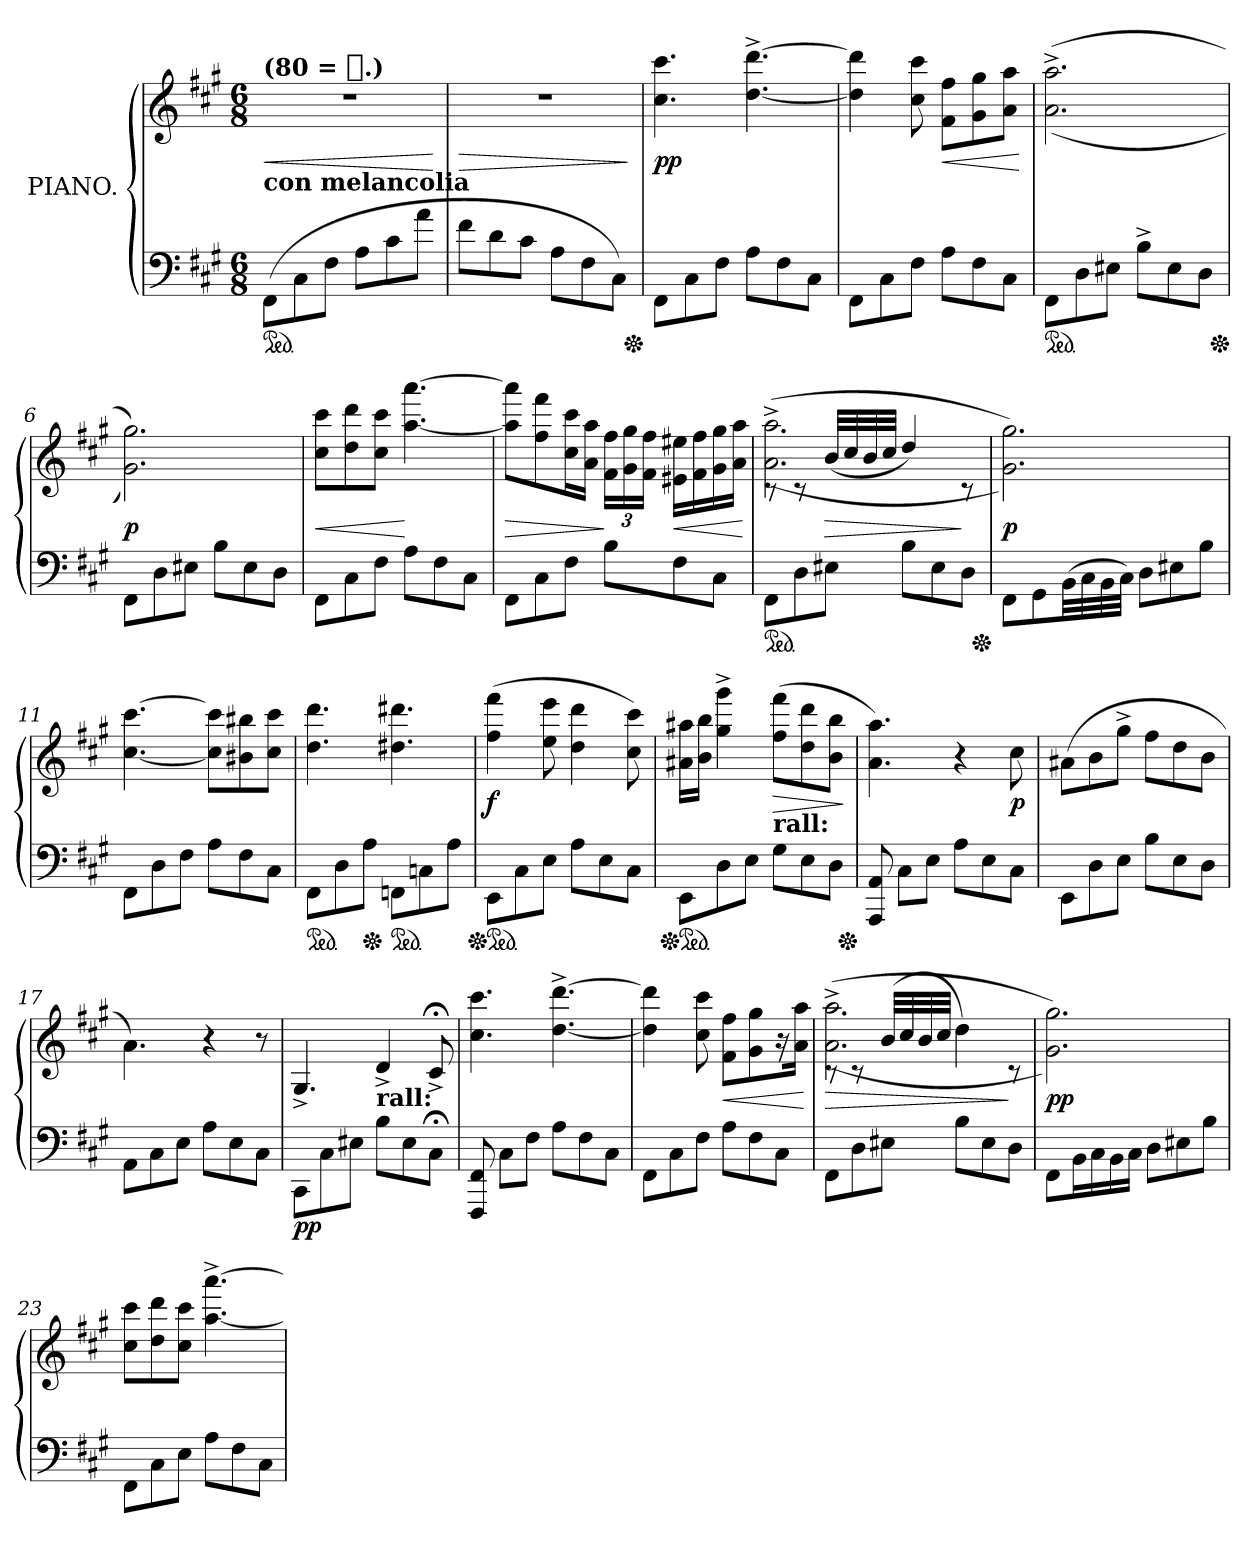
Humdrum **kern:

**kern	**dynam	**kern	**dynam
*part2	*part2	*part1	*part1
*staff2	*staff2	*staff1	*staff1
*I"PIANO.	*	*I"PIANO.	*
*clefF4	*	*clefG2	*
*k[f#c#g#]	*	*k[f#c#g#]	*
*f#:	*	*f#:	*
*M6/8	*	*M6/8	*
=1	=1	=1	=1
!	!	!LO:TX:b:B:t=con melancolia	!
!	!	!LO:TX:a:B:t=(80 = [quarter].)	!
!	!	!	!LO:HP:b
*ped	*	*	*
(8FF#\L	.	2.r	<
8C#\	.	.	.
8F#\J	.	.	.
8A\L	.	.	.
8c#\	.	.	.
8a\J	.	.	.
.	.	.	[
=2	=2	=2	=2
!	!	!	!LO:HP:b
8f#\L	.	2.r	>
8d\	.	.	.
8c#\J	.	.	.
8A\L	.	.	.
8F#\	.	.	.
8C#\J)	.	.	.
.	.	.	]
*Xped	*	*	*
=3	=3	=3	=3
8FF#\L	.	4.cc#\ 4.ccc#\	pp
8C#\	.	.	.
8F#\J	.	.	.
8A\L	.	[4.dd^<\ [4.ddd^<\	.
8F#\	.	.	.
8C#\J	.	.	.
=4	=4	=4	=4
8FF#\L	.	4dd]\ 4ddd]\	.
8C#\	.	.	.
8F#\J	.	8cc#\ 8ccc#\	.
!	!	!	!LO:HP:b
8A\L	.	8f#\ 8ff#\L	<
8F#\	.	8g#\ 8gg#\	.
8C#\J	.	8a\ 8aa\J	.
.	.	.	[
=5	=5	=5	=5
*ped	*	*	*
8FF#\L	.	(<(>2.a^<\ 2.aa^<\	.
8D\	.	.	.
8E#X\J	.	.	.
8B^\L	.	.	.
8E#\	.	.	.
8D\J	.	.	.
*Xped	*	*	*
=6	=6	=6	=6
8FF#\L	.	2.g#\ 2.gg#\))	p
8D\	.	.	.
8E#X\J	.	.	.
8B\L	.	.	.
8E#\	.	.	.
8D\J	.	.	.
=7	=7	=7	=7
!	!	!	!LO:HP:b
8FF#\L	.	8cc#\ 8ccc#\L	<
8C#\	.	8dd\ 8ddd\	.
8F#\J	.	8cc#\ 8ccc#\J	.
8A\L	.	[4.aa\ [4.aaa\	[
8F#\	.	.	.
8C#\J	.	.	.
=8	=8	=8	=8
!	!	!	!LO:HP:b
8FF#\L	.	8aa]\ 8aaa]\L	>
8C#\	.	8ff#\ 8fff#\	.
8F#\J	.	16cc#\ 16ccc#\L	.
.	.	16a\ 16aa\JJ	.
8B\L	.	24f#\ 24ff#\LL	]
.	.	24g#\ 24gg#\	.
.	.	24f#\ 24ff#\JJ	.
!	!	!	!LO:HP:b
8F#\	.	16e#X\ 16ee#X\LL	<
.	.	16f#\ 16ff#\	.
8C#\J	.	16g#\ 16gg#\	.
.	.	16a\ 16aa\JJ	.
.	.	.	[
=9	=9	=9	=9
*	*	*^	*
*ped	*	*	*	*
8FF#\L	.	(<(>2.a^\ 2.aa^\	8r	.
8D\	.	.	8r	.
!	!	!	!	!LO:HP:b
8E#X\J	.	.	(32b/LLL	>
.	.	.	32cc#/	.
.	.	.	32b/	.
.	.	.	32cc#/JJJ	.
8B\L	.	.	4dd/)	.
8E#\	.	.	.	.
8D\J	.	.	8r	]
*Xped	*	*	*	*
*	*	*v	*v	*
=10	=10	=10	=10
8FF#\L	.	2.g#\ 2.gg#\))	p
8GG#\	.	.	.
(32BB\LL	.	.	.
32C#\	.	.	.
32BB\	.	.	.
32C#\JJJ)	.	.	.
8D\L	.	.	.
8E#X\	.	.	.
8B\J	.	.	.
=11	=11	=11	=11
8FF#\L	.	[4.cc#\ [4.ccc#\	.
8D\	.	.	.
8F#\J	.	.	.
8A\L	.	8cc#]\ 8ccc#]\L	.
8F#\	.	8b#X\ 8bb#X\	.
8C#\J	.	8cc#\ 8ccc#\J	.
=12	=12	=12	=12
*ped	*	*	*
8FF#\L	.	4.dd\ 4.ddd\	.
8D\	.	.	.
*Xped	*	*	*
8A\J	.	.	.
*ped	*	*	*
8FFn\L	.	4.dd#X\ 4.ddd#X\	.
8Cn\	.	.	.
8A\J	.	.	.
=13	=13	=13	=13
*Xped	*	*	*
*ped	*	*	*
8EE\L	.	(4ff#\ 4fff#\	f
8C#\	.	.	.
8E\J	.	8ee\ 8eee\	.
8A\L	.	4dd\ 4ddd\	.
8E\	.	.	.
8C#\J	.	8cc#\ 8ccc#\)	.
=14	=14	=14	=14
*Xped	*	*	*
*ped	*	*	*
8EE\L	.	16a#X\ 16aa#X\LL	.
.	.	16b\ 16bb\JJ	.
8D\	.	4gg#^\ 4ggg#^\	.
8E\J	.	.	.
!	!	!LO:TX:b:B:t=rall&colon;	!
!	!	!	!LO:HP:b
8G#\L	.	(8ff#\ 8fff#\L	>
8E\	.	8dd\ 8ddd\	.
8D\J	.	8b\ 8bb\J	.
.	.	.	]
*Xped	*	*	*
=15	=15	=15	=15
8AAA/ 8AA/	.	4.a\ 4.aa\)	.
8C#\L	.	.	.
8E\J	.	.	.
8A\L	.	4r	.
8E\	.	.	.
8C#\J	.	8cc#\	p
=16	=16	=16	=16
8EE\L	.	(8a#X\L	.
8D\	.	8b\	.
8E\J	.	8gg#^\J	.
8B\L	.	8ff#\L	.
8E\	.	8dd\	.
8D\J	.	8b\J	.
=17	=17	=17	=17
8AA\L	.	4.a\)	.
8C#\	.	.	.
8E\J	.	.	.
8A\L	.	4r	.
8E\	.	.	.
8C#\J	.	8r	.
=18	=18	=18	=18
!	!LO:DY:b	!	!
8CC#\L	pp	4.G#^>/	.
8C#\	.	.	.
8E#X\J	.	.	.
!	!	!LO:TX:b:B:t=rall&colon;	!
8B\L	.	4d^>/	.
8E#\	.	.	.
8C#;<\J	.	8c#;^>/	.
=19	=19	=19	=19
8FFF#/ 8FF#/	.	4.cc#\ 4.ccc#\	.
8C#\L	.	.	.
8F#\J	.	.	.
8A\L	.	[4.dd^<\ [4.ddd^<\	.
8F#\	.	.	.
8C#\J	.	.	.
=20	=20	=20	=20
8FF#\L	.	4dd]\ 4ddd]\	.
8C#\	.	.	.
8F#\J	.	8cc#\ 8ccc#\	.
!	!	!	!LO:HP:b
8A\L	.	8f#\ 8ff#\L	<
8F#\	.	8g#\ 8gg#\	.
8C#\J	.	16r	.
.	.	16a\ 16aa\Jk	.
.	.	.	[
=21	=21	=21	=21
*	*	*^	*
!	!	!	!	!LO:HP:b
8FF#\L	.	(<(>2.a^\ 2.aa^\	8r	>
8D\	.	.	8r	.
8E#X\J	.	.	(<32b/LLL	.
.	.	.	32cc#/	.
.	.	.	32b/	.
.	.	.	32cc#/JJJ	.
8B\L	.	.	4dd\)	.
8E#\	.	.	.	.
8D\J	.	.	8r	]
*	*	*v	*v	*
=22	=22	=22	=22
8FF#\L	.	2.g#\ 2.gg#\))	pp
16BB\L	.	.	.
16C#\	.	.	.
16BB\	.	.	.
16C#\JJ	.	.	.
8D\L	.	.	.
8E#X\	.	.	.
8B\J	.	.	.
=23	=23	=23	=23
8FF#\L	.	8cc#\ 8ccc#\L	.
8C#\	.	8dd\ 8ddd\	.
8E\J	.	8cc#\ 8ccc#\J	.
8A\L	.	[4.aa^<\ [4.aaa^<\	.
8F#\	.	.	.
8C#\J	.	.	.
=	=	=	=
*-	*-	*-	*-
